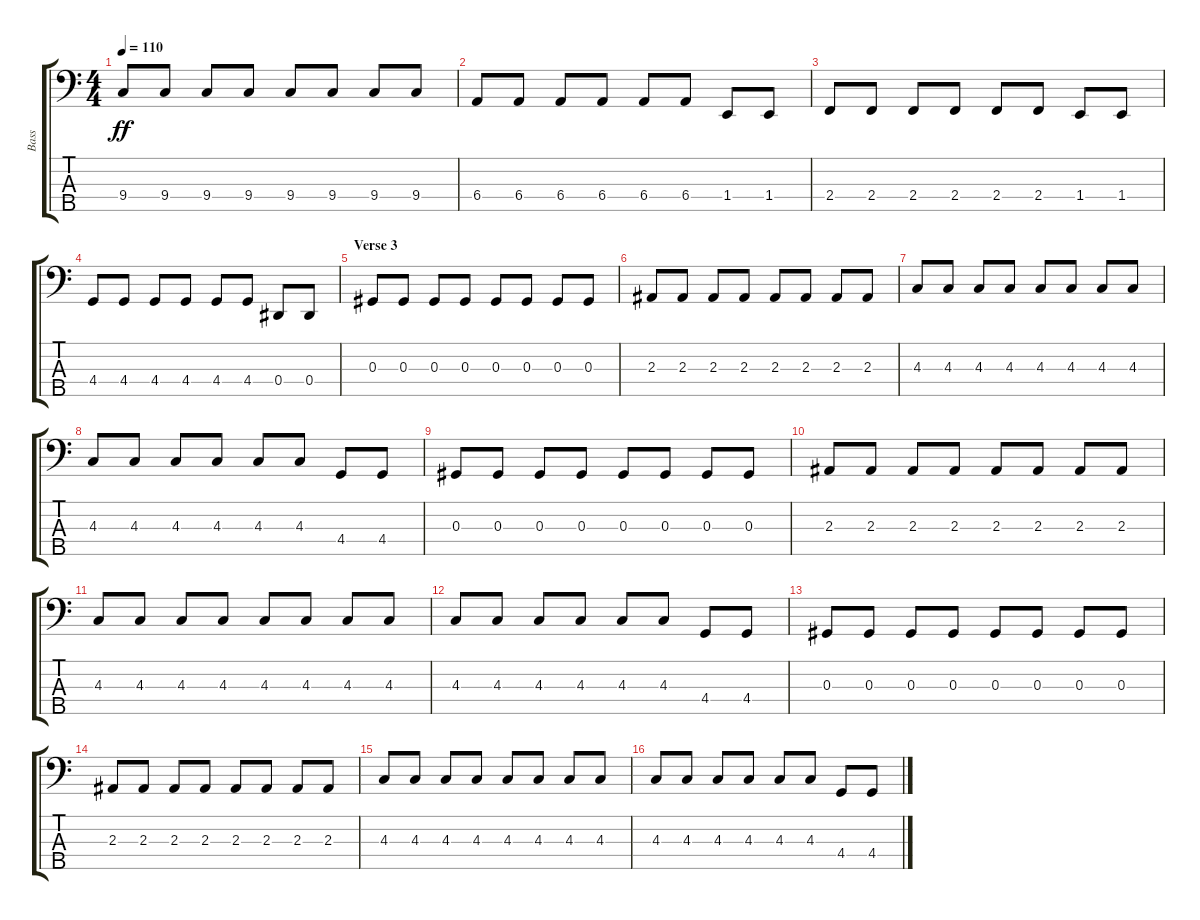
\track ("Bass" "Bass") {instrument electricbasspick}
\staff {score tabs}
\tuning (Gb2 Db2 Ab1 Eb1 Bb0) {hide}
\ts (4 4)
\tempo 110
\clef f4
\ks c
9.4.8{dy ff} 9.4.8 9.4.8 9.4.8 9.4.8 9.4.8 9.4.8 9.4.8 |
6.4.8 6.4.8 6.4.8 6.4.8 6.4.8 6.4.8 1.4.8 1.4.8 |
2.4.8 2.4.8 2.4.8 2.4.8 2.4.8 2.4.8 1.4.8 1.4.8 |
4.4.8 4.4.8 4.4.8 4.4.8 4.4.8 4.4.8 0.4.8 0.4.8 |
\section ("" "Verse 3")
0.3.8 0.3.8 0.3.8 0.3.8 0.3.8 0.3.8 0.3.8 0.3.8 |
2.3.8 2.3.8 2.3.8 2.3.8 2.3.8 2.3.8 2.3.8 2.3.8 |
4.3.8 4.3.8 4.3.8 4.3.8 4.3.8 4.3.8 4.3.8 4.3.8 |
4.3.8 4.3.8 4.3.8 4.3.8 4.3.8 4.3.8 4.4.8 4.4.8 |
0.3.8 0.3.8 0.3.8 0.3.8 0.3.8 0.3.8 0.3.8 0.3.8 |
2.3.8 2.3.8 2.3.8 2.3.8 2.3.8 2.3.8 2.3.8 2.3.8 |
4.3.8 4.3.8 4.3.8 4.3.8 4.3.8 4.3.8 4.3.8 4.3.8 |
4.3.8 4.3.8 4.3.8 4.3.8 4.3.8 4.3.8 4.4.8 4.4.8 |
0.3.8 0.3.8 0.3.8 0.3.8 0.3.8 0.3.8 0.3.8 0.3.8 |
2.3.8 2.3.8 2.3.8 2.3.8 2.3.8 2.3.8 2.3.8 2.3.8 |
4.3.8 4.3.8 4.3.8 4.3.8 4.3.8 4.3.8 4.3.8 4.3.8 |
4.3.8 4.3.8 4.3.8 4.3.8 4.3.8 4.3.8 4.4.8 4.4.8
